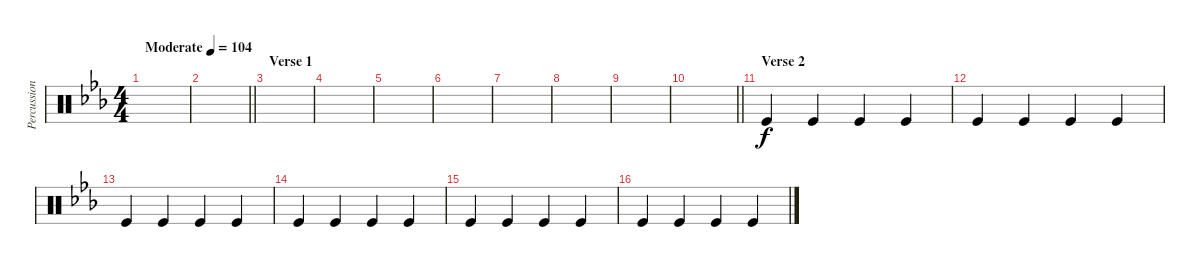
\track ("Percussion" "Percussion") {instrument percussion}
\staff {score}
\articulation defaults
\ts (4 4)
\tempo (104 "Moderate")
\clef neutral
\ks eb
|
\barLineRight lightlight
|
\section ("" "Verse 1")
|
|
|
|
|
|
|
\barLineRight lightlight
|
\section ("" "Verse 2")
"Kick (hit)".4 "Kick (hit)".4 "Kick (hit)".4 "Kick (hit)".4 |
"Kick (hit)".4 "Kick (hit)".4 "Kick (hit)".4 "Kick (hit)".4 |
"Kick (hit)".4 "Kick (hit)".4 "Kick (hit)".4 "Kick (hit)".4 |
"Kick (hit)".4 "Kick (hit)".4 "Kick (hit)".4 "Kick (hit)".4 |
"Kick (hit)".4 "Kick (hit)".4 "Kick (hit)".4 "Kick (hit)".4 |
"Kick (hit)".4 "Kick (hit)".4 "Kick (hit)".4 "Kick (hit)".4
